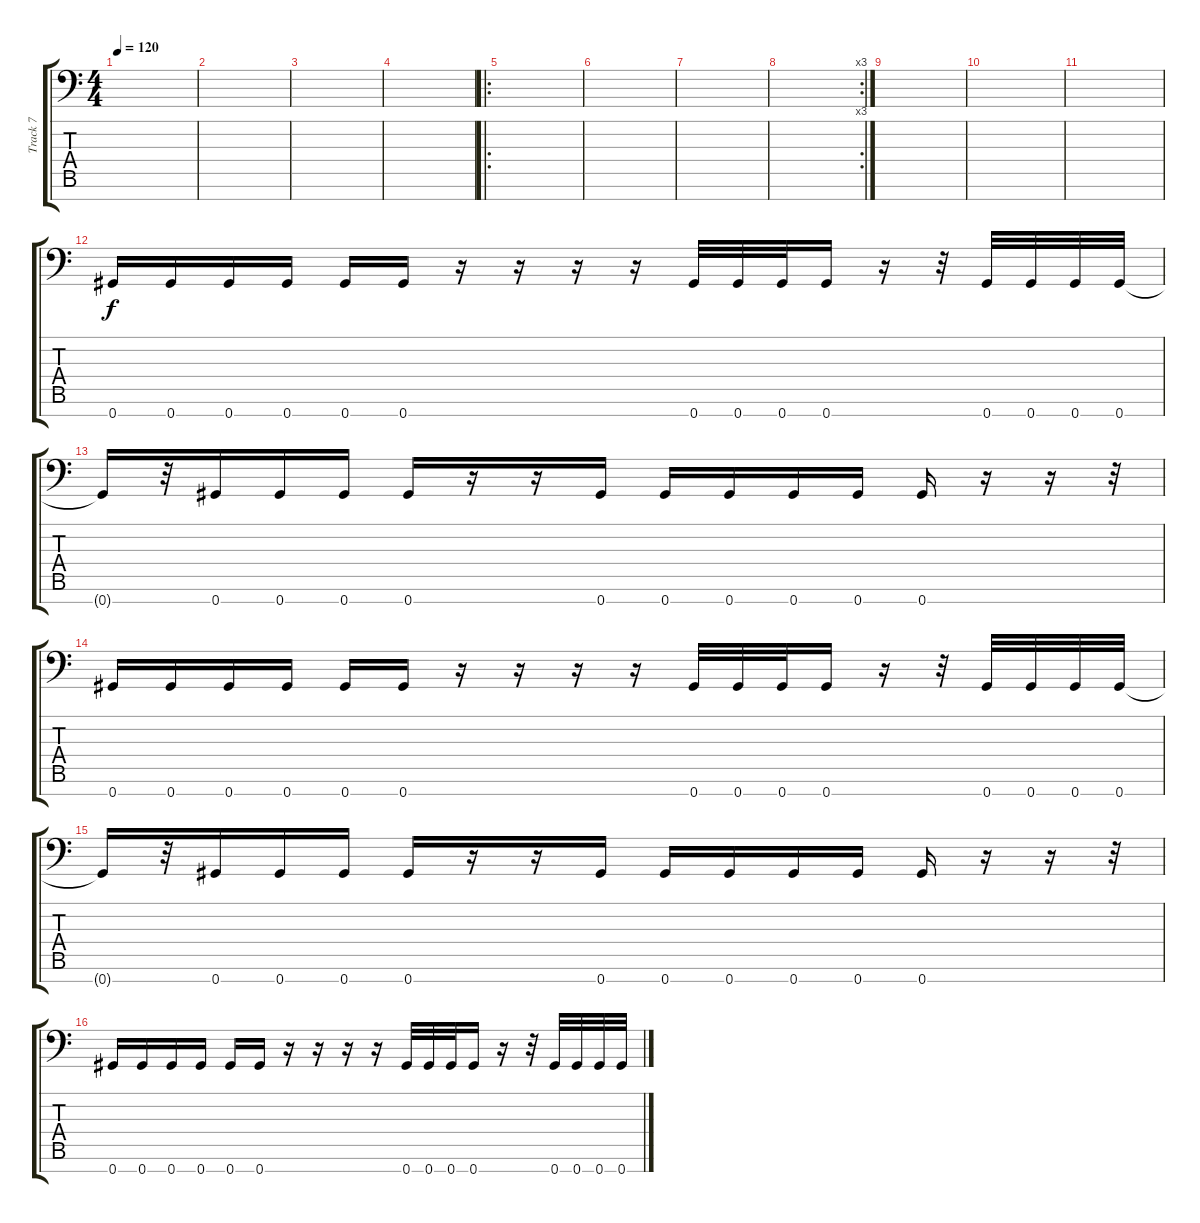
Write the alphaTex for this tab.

\track ("Track 7" "Track 7") {instrument overdrivenguitar bank 255}
\staff {score tabs}
\tuning (Eb4 Bb3 Gb3 Db3 Ab2 Eb2 Ab1) {hide}
\ts (4 4)
\tempo 120
\clef f4
\ks c
|
|
|
|
\ro
|
|
|
\rc 3
|
|
|
|
0.7.16 0.7.16 0.7.16 0.7.16 0.7.16 0.7.16 r.16 r.16 r.16 r.16 0.7.32 0.7.32 0.7.32 0.7.16 r.16 r.32 0.7.32 0.7.32 0.7.32 0.7.32 |
0.7{t}.16 r.32 0.7.16 0.7.16 0.7.16 0.7.16 r.16 r.16 0.7.16 0.7.16 0.7.16 0.7.16 0.7.16 0.7.16 r.16 r.16 r.32 |
0.7.16 0.7.16 0.7.16 0.7.16 0.7.16 0.7.16 r.16 r.16 r.16 r.16 0.7.32 0.7.32 0.7.32 0.7.16 r.16 r.32 0.7.32 0.7.32 0.7.32 0.7.32 |
0.7{t}.16 r.32 0.7.16 0.7.16 0.7.16 0.7.16 r.16 r.16 0.7.16 0.7.16 0.7.16 0.7.16 0.7.16 0.7.16 r.16 r.16 r.32 |
0.7.16 0.7.16 0.7.16 0.7.16 0.7.16 0.7.16 r.16 r.16 r.16 r.16 0.7.32 0.7.32 0.7.32 0.7.16 r.16 r.32 0.7.32 0.7.32 0.7.32 0.7.32
